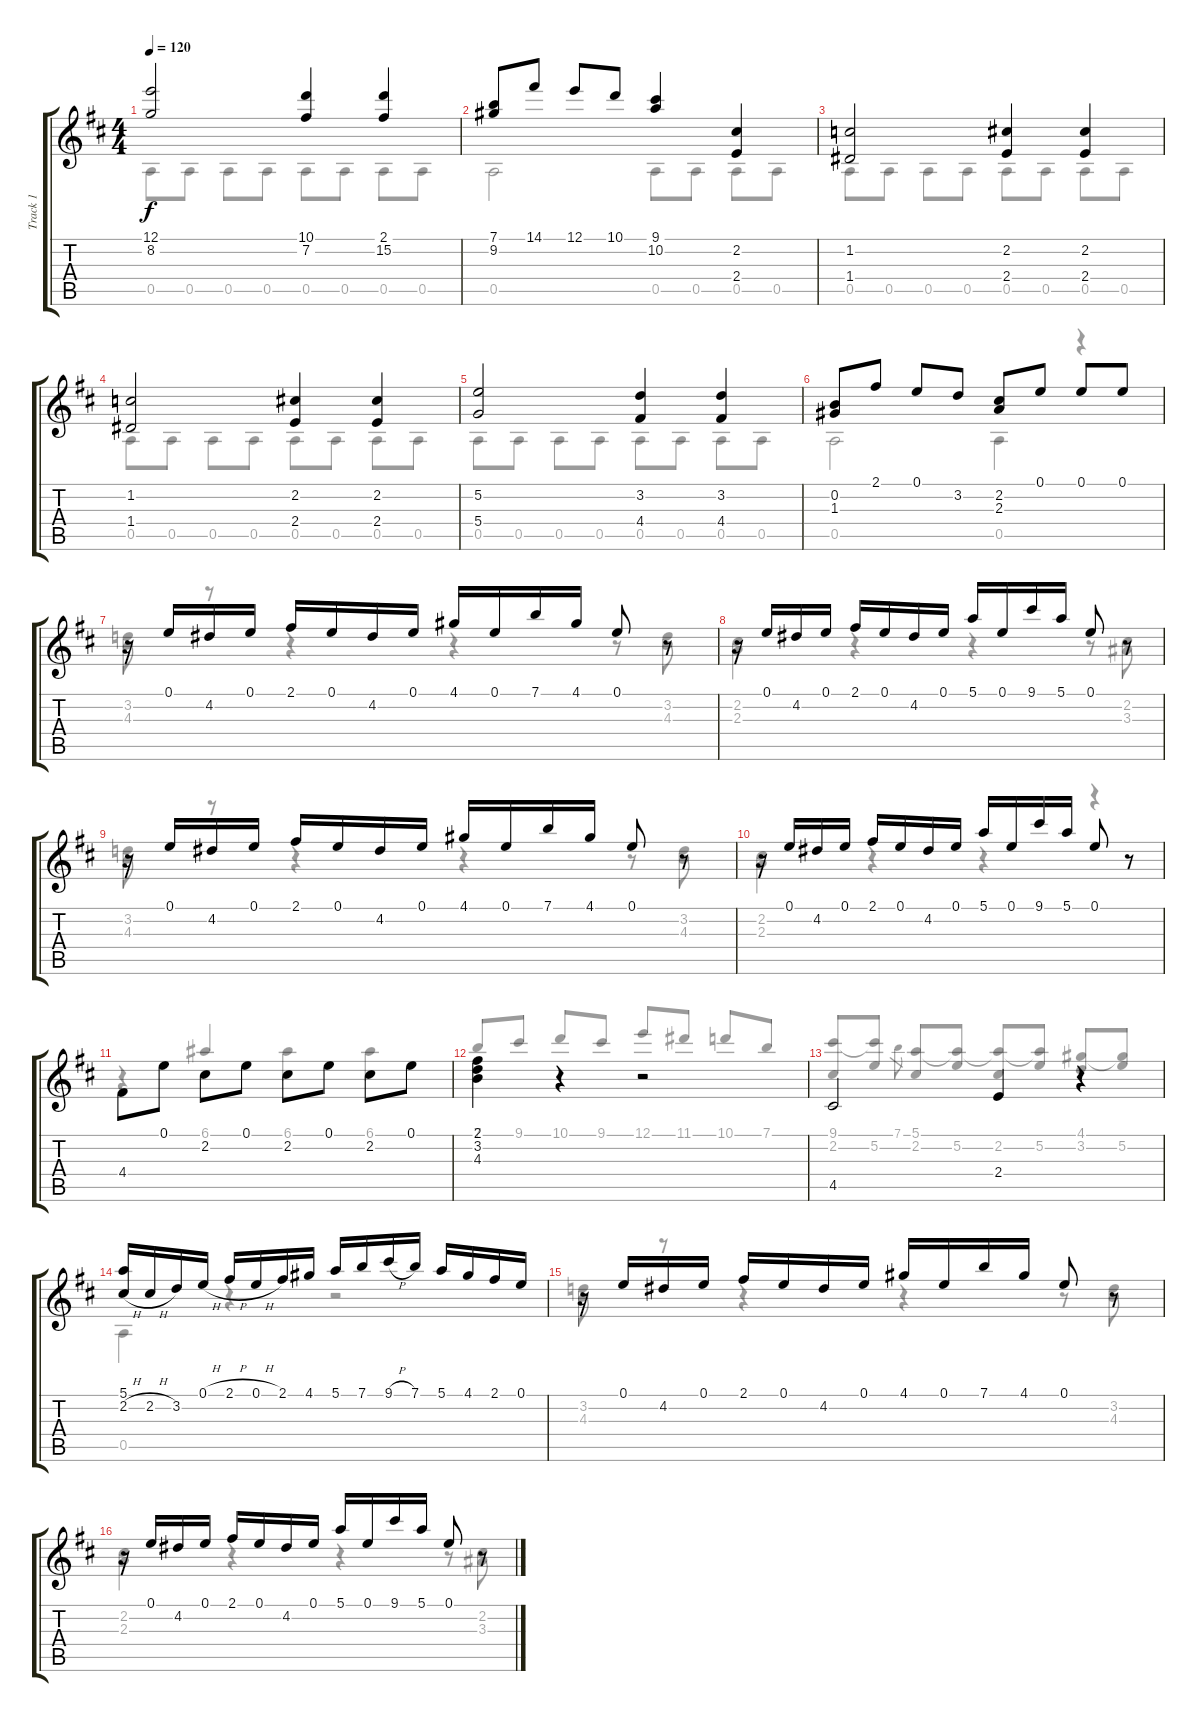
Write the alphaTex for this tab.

\track ("Track 1" "Track 1") {instrument acousticguitarnylon}
\staff {score tabs}
\tuning (E4 B3 G3 D3 A2 D2) {hide}
\voice
\ts (4 4)
\tempo 120
\clef g2
\ks d
(12.1 8.2).2{dy f} (10.1 7.2).4 (2.1 15.2).4 |
(7.1 9.2).8 14.1.8 12.1.8 10.1.8 (9.1 10.2).4 (2.2 2.4).4 |
(1.2 1.4).2 (2.2 2.4).4 (2.2 2.4).4 |
(1.2 1.4).2 (2.2 2.4).4 (2.2 2.4).4 |
(5.2 5.4).2 (3.2 4.4).4 (3.2 4.4).4 |
(0.2 1.3).8 2.1.8 0.1.8 3.2.8 (2.2 2.3).8 0.1.8 0.1.8 0.1.8 |
r.16 0.1.16 4.2.16 0.1.16 2.1.16 0.1.16 4.2.16 0.1.16 4.1.16 0.1.16 7.1.16 4.1.16 0.1.8 r.8 |
r.16 0.1.16 4.2.16 0.1.16 2.1.16 0.1.16 4.2.16 0.1.16 5.1.16 0.1.16 9.1.16 5.1.16 0.1.8 r.8 |
r.16 0.1.16 4.2.16 0.1.16 2.1.16 0.1.16 4.2.16 0.1.16 4.1.16 0.1.16 7.1.16 4.1.16 0.1.8 r.8 |
r.16 0.1.16 4.2.16 0.1.16 2.1.16 0.1.16 4.2.16 0.1.16 5.1.16 0.1.16 9.1.16 5.1.16 0.1.8 r.8 |
4.4.8{beam Down} 0.1.8{beam Down} 2.2.8{beam Down} 0.1.8{beam Down} 2.2.8{beam Down} 0.1.8{beam Down} 2.2.8{beam Down} 0.1.8{beam Down} |
(2.1 3.2 4.3).4{beam Down} r.4 r.2 |
4.5.2 2.4.4 r.4 |
(5.1 2.2{h}).16 2.2{h}.16 3.2.16 0.1{h}.16 2.1{h}.16 0.1{h}.16 2.1.16 4.1.16 5.1.16 7.1.16 9.1{h}.16 7.1.16 5.1.16 4.1.16 2.1.16 0.1.16 |
r.16 0.1.16 4.2.16 0.1.16 2.1.16 0.1.16 4.2.16 0.1.16 4.1.16 0.1.16 7.1.16 4.1.16 0.1.8 r.8 |
r.16 0.1.16 4.2.16 0.1.16 2.1.16 0.1.16 4.2.16 0.1.16 5.1.16 0.1.16 9.1.16 5.1.16 0.1.8 r.8
\voice
\clef g2
\ottava regular
\simile none
\ks d
0.5.8{dy f} 0.5.8 0.5.8 0.5.8 0.5.8 0.5.8 0.5.8 0.5.8 |
0.5.2 0.5.8 0.5.8 0.5.8 0.5.8 |
0.5.8 0.5.8 0.5.8 0.5.8 0.5.8 0.5.8 0.5.8 0.5.8 |
0.5.8 0.5.8 0.5.8 0.5.8 0.5.8 0.5.8 0.5.8 0.5.8 |
0.5.8 0.5.8 0.5.8 0.5.8 0.5.8 0.5.8 0.5.8 0.5.8 |
0.5.2 0.5.4 r.4 |
(3.2 4.3).8 r.8 r.4 r.4 r.8 (3.2 4.3).8 |
(2.2 2.3).4 r.4 r.4 r.8 (2.2 3.3).8 |
(3.2 4.3).8 r.8 r.4 r.4 r.8 (3.2 4.3).8 |
(2.2 2.3).4 r.4 r.4 r.4 |
r.4 6.1.4{beam Up} 6.1.4 6.1.4 |
7.1.8{beam Up} 9.1.8{beam Up} 10.1.8{beam Up} 9.1.8{beam Up} 12.1.8{beam Up} 11.1.8{beam Up} 10.1.8{beam Up} 7.1.8{beam Up} |
(9.1 2.2).8{beam Up} (9.1{t} 5.2).8{beam Up} 7.1.8{gr} (5.1 2.2).8{beam Up} (5.1{t} 5.2).8{beam Up} (5.1{t} 2.2).8{beam Up} (5.1{t} 5.2).8{beam Up} (4.1 3.2).8{beam Up} (4.1{t} 5.2).8{beam Up} |
0.5.4 r.4 r.2 |
(3.2 4.3).8 r.8 r.4 r.4 r.8 (3.2 4.3).8 |
(2.2 2.3).4 r.4 r.4 r.8 (2.2 3.3).8
